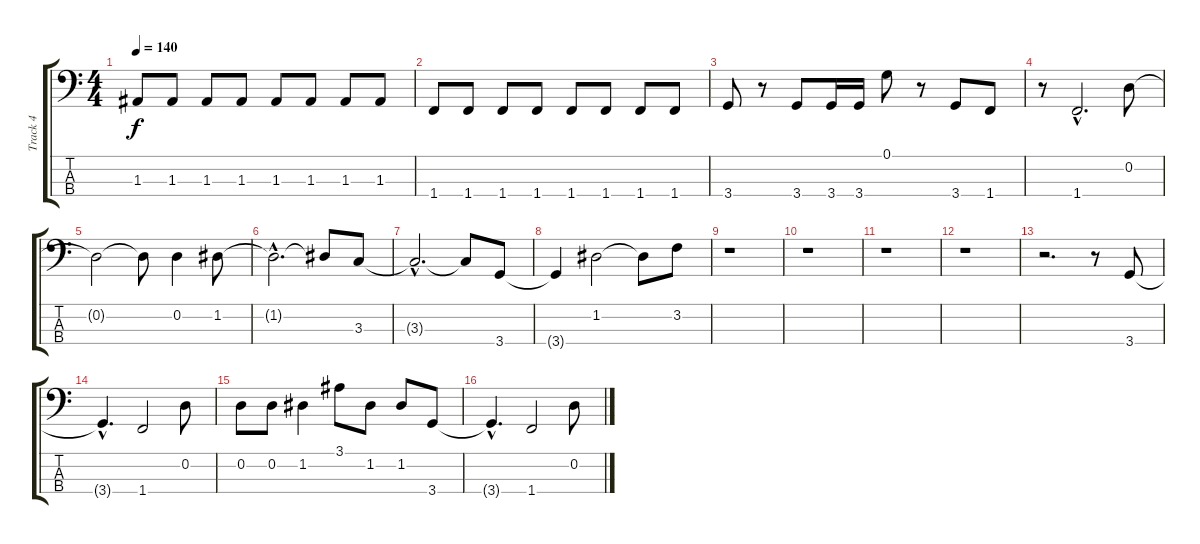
\track ("Track 4" "Track 4") {instrument electricbasspick}
\staff {score tabs}
\tuning (G2 D2 A1 E1) {hide}
\ts (4 4)
\tempo 140
\clef f4
\ks c
1.3.8{dy f} 1.3.8 1.3.8 1.3.8 1.3.8 1.3.8 1.3.8 1.3.8 |
1.4.8 1.4.8 1.4.8 1.4.8 1.4.8 1.4.8 1.4.8 1.4.8 |
3.4.8 r.8 3.4.8 3.4.16 3.4.16 0.1.8 r.8 3.4.8 1.4.8 |
r.8 1.4{hac}.2{d} 0.2.8 |
0.2{t}.2 0.2{t}.8 0.2.4 1.2.8 |
1.2{hac t}.2{d} 1.2{t}.8 3.3.8 |
3.3{hac t}.2{d} 3.3{t}.8 3.4.8 |
3.4{t}.4 1.2.2 1.2{t}.8 3.2.8 |
r.1 |
r.1 |
r.1 |
r.1 |
r.2{d} r.8 3.4.8 |
3.4{hac t}.4{d} 1.4.2 0.2.8 |
0.2.8 0.2.8 1.2.4 3.1.8 1.2.8 1.2.8 3.4.8 |
3.4{hac t}.4{d} 1.4.2 0.2.8
